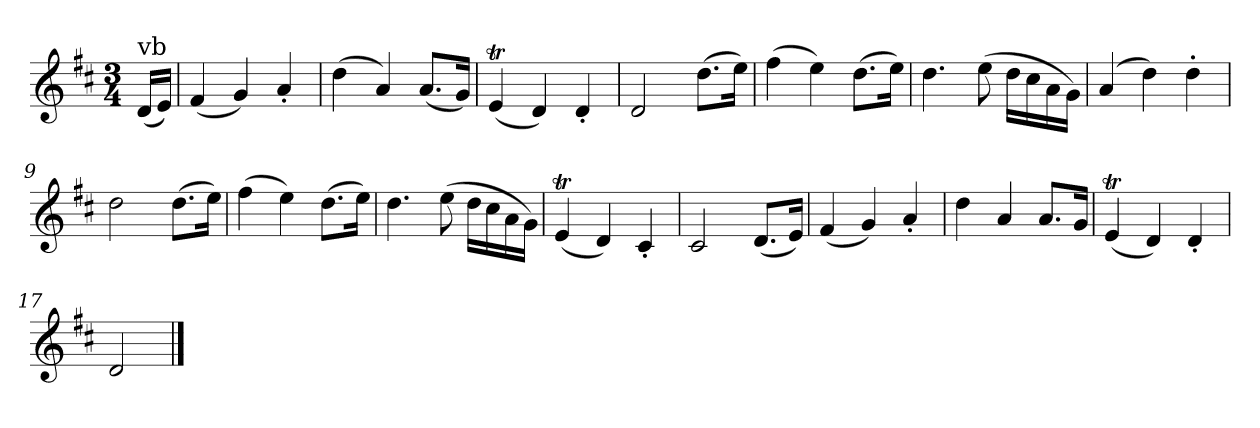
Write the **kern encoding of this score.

**kern
*part1
*staff1
*clefG2
*k[f#c#]
*D:
*M3/4
*MM70
=1
!LO:TX:a:t=vb
(<16d/LL
16e/JJ)
=2
(<4f#/
4g/)
4a'/
=3
(>4dd\
4a/)
(<8.a/L
16g/Jk)
=4
(<4eT/
4d/)
4d'/
=5
2d/
(>8.dd\L
16ee\Jk)
=6
(>4ff#\
4ee\)
(>8.dd\L
16ee\Jk)
=7
4.dd\
(>8ee\
16dd\LL
16cc#\
16a\
16g\JJ)
=8
(>4a/
4dd\)
4dd'\
=9
2dd\
(>8.dd\L
16ee\Jk)
=10
(>4ff#\
4ee\)
(>8.dd\L
16ee\Jk)
!!LO:LB:g=z
=11
4.dd\
(>8ee\
16dd\LL
16cc#\
16a\
16g\JJ)
=12
(<4eT/
4d/)
4c#'/
=13
2c#/
(<8.d/L
16e/Jk)
=14
(<4f#/
4g/)
4a'/
=15
4dd\
4a/
8.a/L
16g/Jk
=16
(<4eT/
4d/)
4d'/
=17
2d/
==
*-
